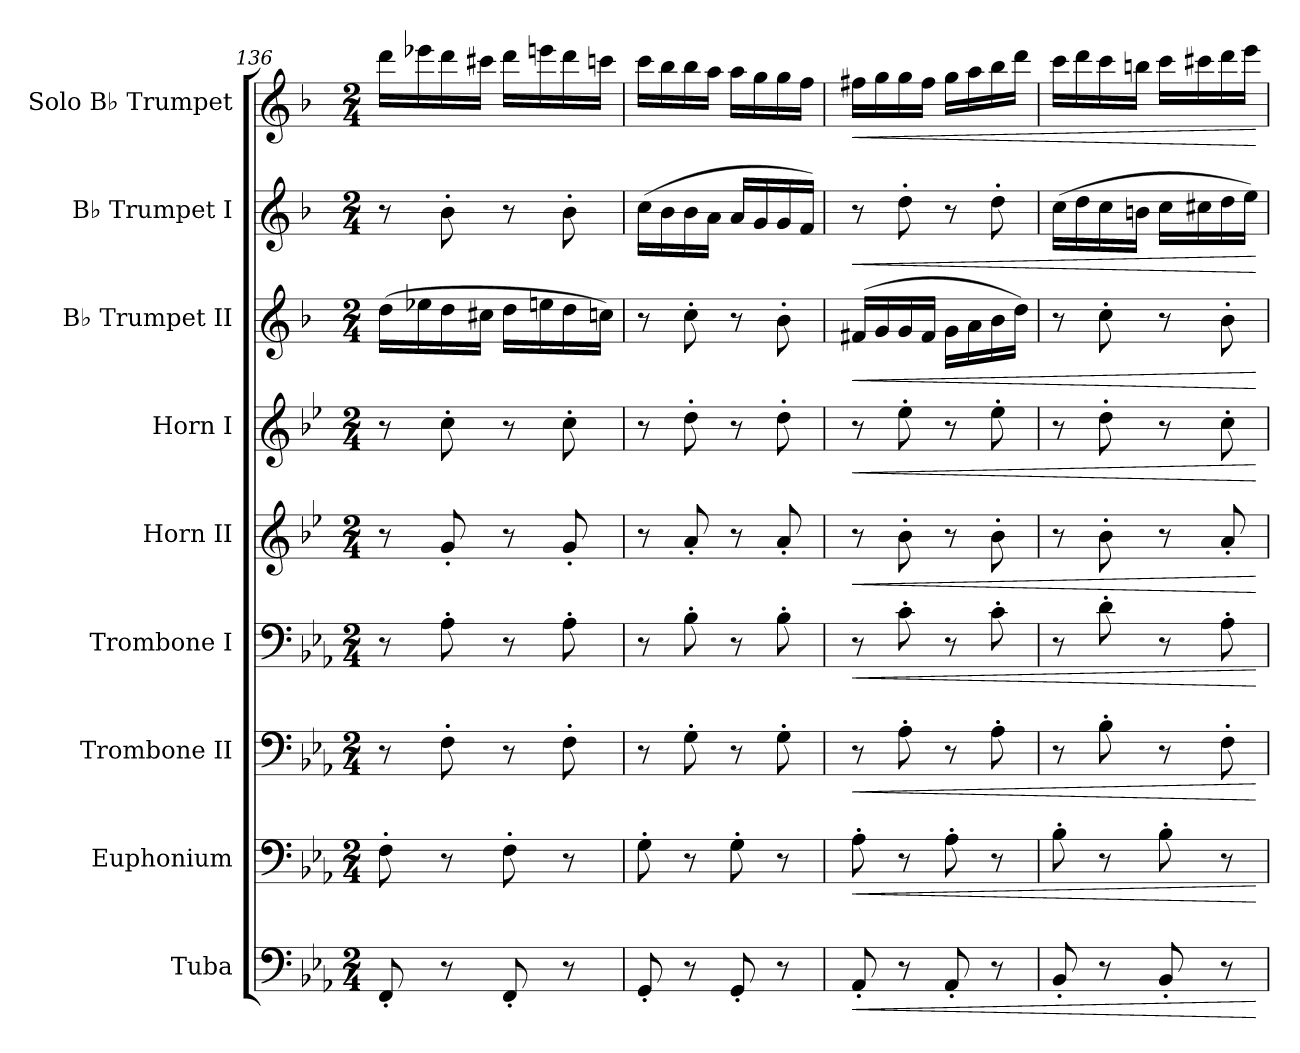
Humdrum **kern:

**kern	**dynam	**kern	**dynam	**kern	**dynam	**kern	**dynam	**kern	**dynam	**kern	**dynam	**kern	**dynam	**kern	**dynam	**kern	**dynam
*part9	*part9	*part8	*part8	*part7	*part7	*part6	*part6	*part5	*part5	*part4	*part4	*part3	*part3	*part2	*part2	*part1	*part1
*staff9	*staff9	*staff8	*staff8	*staff7	*staff7	*staff6	*staff6	*staff5	*staff5	*staff4	*staff4	*staff3	*staff3	*staff2	*staff2	*staff1	*staff1
*I"Tuba	*	*I"Euphonium	*	*I"Trombone II	*	*I"Trombone I	*	*I"Horn II	*	*I"Horn I	*	*I"B♭ Trumpet II	*	*I"B♭ Trumpet I	*	*I"Solo B♭ Trumpet	*
*I'Tba.	*	*I'Euph.	*	*I'Tbn. II	*	*I'Tbn. I	*	*I'Hn. II	*	*I'Hn. I	*	*I'Tpt. II	*	*I'Tpt. I	*	*I'Solo	*
!!LO:PB:g=z
*clefF4	*	*clefF4	*	*clefF4	*	*clefF4	*	*clefG2	*	*clefG2	*	*clefG2	*	*clefG2	*	*clefG2	*
*	*	*	*	*	*	*	*	*ITrd4c7	*	*ITrd4c7	*	*ITrd1c2	*	*ITrd1c2	*	*ITrd1c2	*
*k[b-e-a-]	*	*k[b-e-a-]	*	*k[b-e-a-]	*	*k[b-e-a-]	*	*k[b-e-a-]	*	*k[b-e-a-]	*	*k[b-e-a-]	*	*k[b-e-a-]	*	*k[b-e-a-]	*
*M2/4	*	*M2/4	*	*M2/4	*	*M2/4	*	*M2/4	*	*M2/4	*	*M2/4	*	*M2/4	*	*M2/4	*
=136	=136	=136	=136	=136	=136	=136	=136	=136	=136	=136	=136	=136	=136	=136	=136	=136	=136
8FF'/	.	8F'\	.	8r	.	8r	.	8r	.	8r	.	(>16cc\LL	.	8r	.	16ccc\LL	.
.	.	.	.	.	.	.	.	.	.	.	.	16dd-X\	.	.	.	16ddd-X\	.
8r	.	8r	.	8F'\	.	8A-'\	.	8c'/	.	8f'\	.	16cc\	.	8a-'\	.	16ccc\	.
.	.	.	.	.	.	.	.	.	.	.	.	16bn\JJ	.	.	.	16bbn\JJ	.
8FF'/	.	8F'\	.	8r	.	8r	.	8r	.	8r	.	16cc\LL	.	8r	.	16ccc\LL	.
.	.	.	.	.	.	.	.	.	.	.	.	16ddn\	.	.	.	16dddn\	.
8r	.	8r	.	8F'\	.	8A-'\	.	8c'/	.	8f'\	.	16cc\	.	8a-'\	.	16ccc\	.
.	.	.	.	.	.	.	.	.	.	.	.	16b-X\JJ)	.	.	.	16bb-X\JJ	.
=137	=137	=137	=137	=137	=137	=137	=137	=137	=137	=137	=137	=137	=137	=137	=137	=137	=137
8GG'/	.	8G'\	.	8r	.	8r	.	8r	.	8r	.	8r	.	(>16b-\LL	.	16bb-\LL	.
.	.	.	.	.	.	.	.	.	.	.	.	.	.	16a-\	.	16aa-\	.
8r	.	8r	.	8G'\	.	8B-'\	.	8d'/	.	8g'\	.	8b-'\	.	16a-\	.	16aa-\	.
.	.	.	.	.	.	.	.	.	.	.	.	.	.	16g\JJ	.	16gg\JJ	.
8GG'/	.	8G'\	.	8r	.	8r	.	8r	.	8r	.	8r	.	16g/LL	.	16gg\LL	.
.	.	.	.	.	.	.	.	.	.	.	.	.	.	16f/	.	16ff\	.
8r	.	8r	.	8G'\	.	8B-'\	.	8d'/	.	8g'\	.	8a-'\	.	16f/	.	16ff\	.
.	.	.	.	.	.	.	.	.	.	.	.	.	.	16e-/JJ)	.	16ee-\JJ	.
=138	=138	=138	=138	=138	=138	=138	=138	=138	=138	=138	=138	=138	=138	=138	=138	=138	=138
!	!LO:HP:b	!	!LO:HP:b	!	!LO:HP:b	!	!LO:HP:b	!	!LO:HP:b	!	!LO:HP:b	!	!LO:HP:b	!	!LO:HP:b	!	!LO:HP:b
8AA-'/	<	8A-'\	<	8r	<	8r	<	8r	<	8r	<	(>16en/LL	<	8r	<	16een\LL	<
.	.	.	.	.	.	.	.	.	.	.	.	16f/	.	.	.	16ff\	.
8r	.	8r	.	8A-'\	.	8c'\	.	8e-'\	.	8a-'\	.	16f/	.	8cc'\	.	16ff\	.
.	.	.	.	.	.	.	.	.	.	.	.	16e/JJ	.	.	.	16ee\JJ	.
8AA-'/	.	8A-'\	.	8r	.	8r	.	8r	.	8r	.	16f\LL	.	8r	.	16ff\LL	.
.	.	.	.	.	.	.	.	.	.	.	.	16g\	.	.	.	16gg\	.
8r	.	8r	.	8A-'\	.	8c'\	.	8e-'\	.	8a-'\	.	16a-\	.	8cc'\	.	16aa-\	.
.	.	.	.	.	.	.	.	.	.	.	.	16cc\JJ)	.	.	.	16ccc\JJ	.
=139	=139	=139	=139	=139	=139	=139	=139	=139	=139	=139	=139	=139	=139	=139	=139	=139	=139
8BB-'/	.	8B-'\	.	8r	.	8r	.	8r	.	8r	.	8r	.	(>16b-\LL	.	16bb-\LL	.
.	.	.	.	.	.	.	.	.	.	.	.	.	.	16cc\	.	16ccc\	.
8r	.	8r	.	8B-'\	.	8d'\	.	8e-'\	.	8g'\	.	8b-'\	.	16b-\	.	16bb-\	.
.	.	.	.	.	.	.	.	.	.	.	.	.	.	16an\JJ	.	16aan\JJ	.
8BB-'/	.	8B-'\	.	8r	.	8r	.	8r	.	8r	.	8r	.	16b-\LL	.	16bb-\LL	.
.	.	.	.	.	.	.	.	.	.	.	.	.	.	16bn\	.	16bbn\	.
8r	.	8r	.	8F'\	.	8A-'\	.	8d'/	.	8f'\	.	8a-'\	.	16cc\	.	16ccc\	.
.	.	.	.	.	.	.	.	.	.	.	.	.	.	16dd\JJ)	.	16ddd\JJ	.
.	[	.	[	.	[	.	[	.	[	.	[	.	[	.	[	.	[
=	=	=	=	=	=	=	=	=	=	=	=	=	=	=	=	=	=
*-	*-	*-	*-	*-	*-	*-	*-	*-	*-	*-	*-	*-	*-	*-	*-	*-	*-
